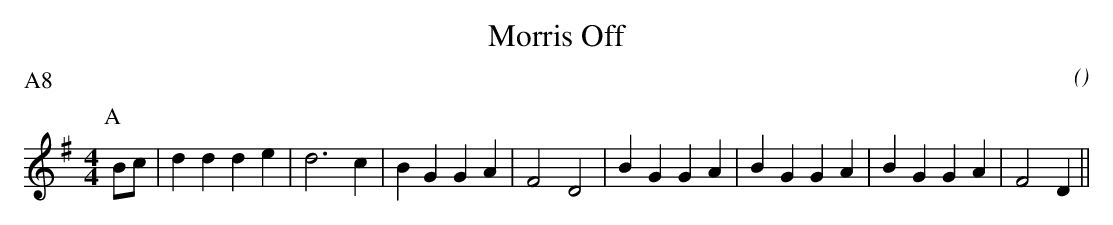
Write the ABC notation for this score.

X:1
T:Morris Off
M:4/4
C:
O:
P:A8
K:DMix
P:A
Bc | d2 d2 d2 e2 | d6       c2 | B2 G2 G2 A2 | F4 D4 |\
B2 G2 G2 A2 | B2 G2 G2 A2 | B2 G2 G2 A2 | F4 D2 ||
